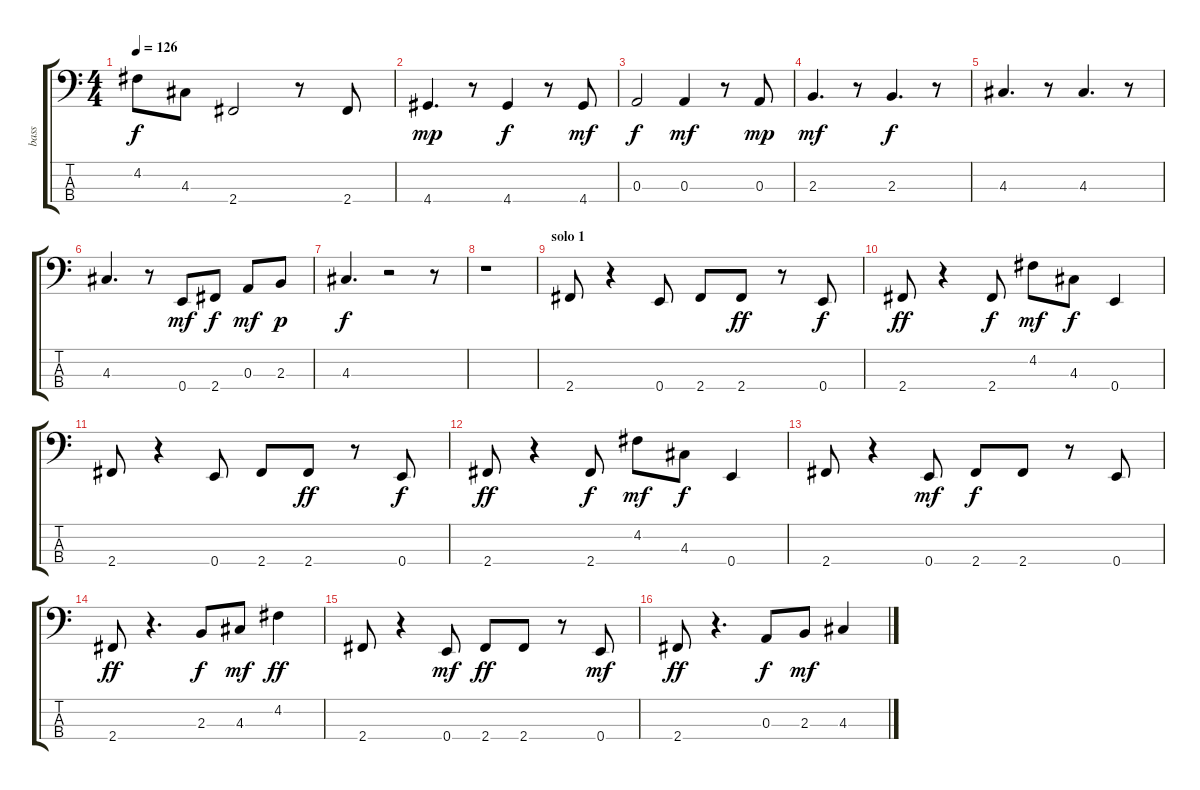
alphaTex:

\track ("bass" "bass") {instrument electricbassfinger}
\staff {score tabs}
\tuning (G2 D2 A1 E1) {hide}
\ts (4 4)
\tempo 126
\clef f4
\ks c
4.2.8{dy f} 4.3.8 2.4.2 r.8 2.4.8 |
4.4.4{d dy mp} r.8 4.4.4{dy f} r.8 4.4.8{dy mf} |
0.3.2{dy f} 0.3.4{dy mf} r.8 0.3.8{dy mp} |
2.3.4{d dy mf} r.8 2.3.4{d dy f} r.8 |
4.3.4{d} r.8 4.3.4{d} r.8 |
4.3.4{d} r.8 0.4.8{dy mf} 2.4.8{dy f} 0.3.8{dy mf} 2.3.8{dy p} |
4.3.4{d dy f} r.2 r.8 |
r.1 |
\section ("" "solo 1")
2.4.8 r.4 0.4.8 2.4.8 2.4.8{dy ff} r.8 0.4.8{dy f} |
2.4.8{dy ff} r.4 2.4.8{dy f} 4.2.8{dy mf} 4.3.8{dy f} 0.4.4 |
2.4.8 r.4 0.4.8 2.4.8 2.4.8{dy ff} r.8 0.4.8{dy f} |
2.4.8{dy ff} r.4 2.4.8{dy f} 4.2.8{dy mf} 4.3.8{dy f} 0.4.4 |
2.4.8 r.4 0.4.8{dy mf} 2.4.8{dy f} 2.4.8 r.8 0.4.8 |
2.4.8{dy ff} r.4{d} 2.3.8{dy f} 4.3.8{dy mf} 4.2.4{dy ff} |
2.4.8 r.4 0.4.8{dy mf} 2.4.8{dy ff} 2.4.8 r.8 0.4.8{dy mf} |
2.4.8{dy ff} r.4{d} 0.3.8{dy f} 2.3.8{dy mf} 4.3.4
